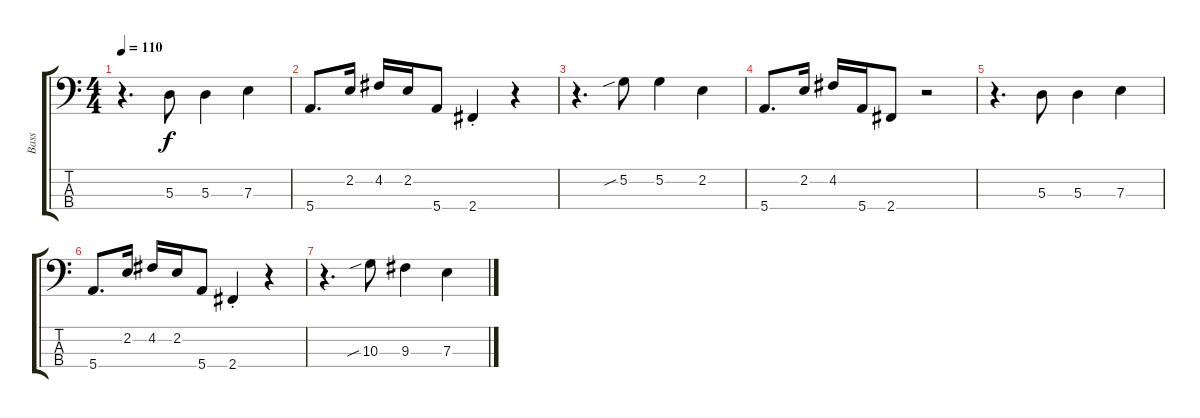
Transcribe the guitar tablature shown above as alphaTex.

\track ("Bass" "Bass") {instrument electricbassfinger}
\staff {score tabs}
\tuning (G2 D2 A1 E1) {hide}
\ts (4 4)
\tempo 110
\clef f4
\ks c
r.4{d dy f} 5.3.8 5.3.4 7.3.4 |
5.4.8{d} 2.2.16 4.2.16 2.2.16 5.4.8 2.4{st}.4 r.4 |
r.4{d} 5.2{sib}.8 5.2.4 2.2.4 |
5.4.8{d} 2.2.16 4.2.16 5.4.16 2.4.8 r.2 |
r.4{d} 5.3.8 5.3.4 7.3.4 |
5.4.8{d} 2.2.16 4.2.16 2.2.16 5.4.8 2.4{st}.4 r.4 |
r.4{d} 10.3{sib}.8 9.3.4 7.3.4
